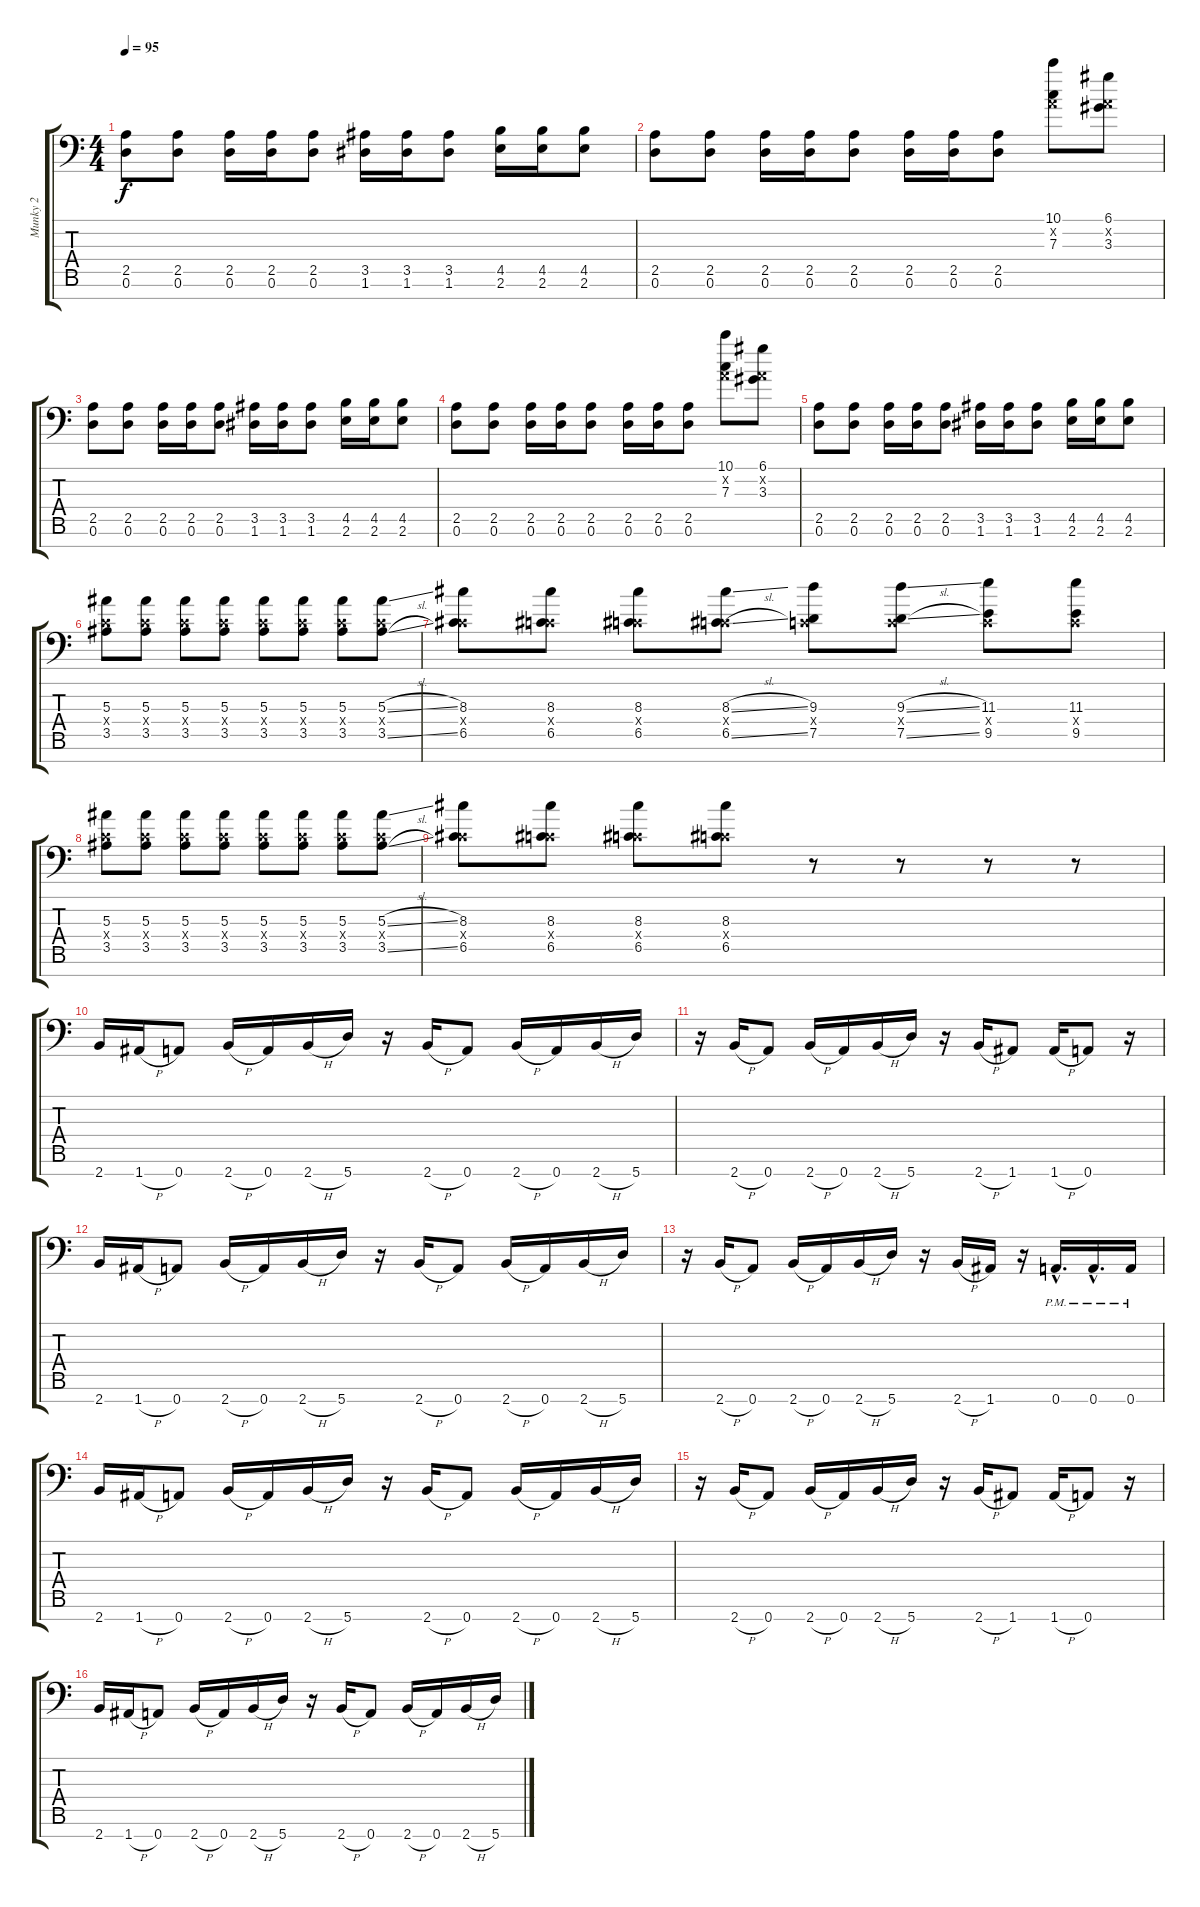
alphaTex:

\track ("Munky 2" "Munky 2") {instrument overdrivenguitar}
\staff {score tabs}
\tuning (D4 A3 F3 C3 G2 D2 A1) {hide}
\ts (4 4)
\tempo 95
\clef f4
\ks c
(2.5 0.6).8{dy f} (2.5 0.6).8 (2.5 0.6).16 (2.5 0.6).16 (2.5 0.6).8 (3.5 1.6).16 (3.5 1.6).16 (3.5 1.6).8 (4.5 2.6).16 (4.5 2.6).16 (4.5 2.6).8 |
(2.5 0.6).8 (2.5 0.6).8 (2.5 0.6).16 (2.5 0.6).16 (2.5 0.6).8 (2.5 0.6).16 (2.5 0.6).16 (2.5 0.6).8 (10.1 0.2{x} 7.3).8 (6.1 0.2{x} 3.3).8 |
(2.5 0.6).8 (2.5 0.6).8 (2.5 0.6).16 (2.5 0.6).16 (2.5 0.6).8 (3.5 1.6).16 (3.5 1.6).16 (3.5 1.6).8 (4.5 2.6).16 (4.5 2.6).16 (4.5 2.6).8 |
(2.5 0.6).8 (2.5 0.6).8 (2.5 0.6).16 (2.5 0.6).16 (2.5 0.6).8 (2.5 0.6).16 (2.5 0.6).16 (2.5 0.6).8 (10.1 0.2{x} 7.3).8 (6.1 0.2{x} 3.3).8 |
(2.5 0.6).8 (2.5 0.6).8 (2.5 0.6).16 (2.5 0.6).16 (2.5 0.6).8 (3.5 1.6).16 (3.5 1.6).16 (3.5 1.6).8 (4.5 2.6).16 (4.5 2.6).16 (4.5 2.6).8 |
(5.3 0.4{x} 3.5).8 (5.3 0.4{x} 3.5).8 (5.3 0.4{x} 3.5).8 (5.3 0.4{x} 3.5).8 (5.3 0.4{x} 3.5).8 (5.3 0.4{x} 3.5).8 (5.3 0.4{x} 3.5).8 (5.3{sl} 0.4{x} 3.5{sl}).8 |
(8.3 0.4{x} 6.5).8 (8.3 0.4{x} 6.5).8 (8.3 0.4{x} 6.5).8 (8.3{sl} 0.4{x} 6.5{sl}).8 (9.3 0.4{x} 7.5).8 (9.3{sl} 0.4{x} 7.5{sl}).8 (11.3 0.4{x} 9.5).8 (11.3 0.4{x} 9.5).8 |
(5.3 0.4{x} 3.5).8 (5.3 0.4{x} 3.5).8 (5.3 0.4{x} 3.5).8 (5.3 0.4{x} 3.5).8 (5.3 0.4{x} 3.5).8 (5.3 0.4{x} 3.5).8 (5.3 0.4{x} 3.5).8 (5.3{sl} 0.4{x} 3.5{sl}).8 |
(8.3 0.4{x} 6.5).8 (8.3 0.4{x} 6.5).8 (8.3 0.4{x} 6.5).8 (8.3 0.4{x} 6.5).8 r.8 r.8 r.8 r.8 |
2.7.16 1.7{h}.16 0.7.8 2.7{h}.16 0.7.16 2.7{h}.16 5.7.16 r.16 2.7{h}.16 0.7.8 2.7{h}.16 0.7.16 2.7{h}.16 5.7.16 |
r.16 2.7{h}.16 0.7.8 2.7{h}.16 0.7.16 2.7{h}.16 5.7.16 r.16 2.7{h}.16 1.7.8 1.7{h}.16 0.7.8 r.16 |
2.7.16 1.7{h}.16 0.7.8 2.7{h}.16 0.7.16 2.7{h}.16 5.7.16 r.16 2.7{h}.16 0.7.8 2.7{h}.16 0.7.16 2.7{h}.16 5.7.16 |
r.16 2.7{h}.16 0.7.8 2.7{h}.16 0.7.16 2.7{h}.16 5.7.16 r.16 2.7{h}.16 1.7.16 r.16 0.7{hac pm}.16{d} 0.7{hac pm}.16{d} 0.7{pm}.16 |
2.7.16 1.7{h}.16 0.7.8 2.7{h}.16 0.7.16 2.7{h}.16 5.7.16 r.16 2.7{h}.16 0.7.8 2.7{h}.16 0.7.16 2.7{h}.16 5.7.16 |
r.16 2.7{h}.16 0.7.8 2.7{h}.16 0.7.16 2.7{h}.16 5.7.16 r.16 2.7{h}.16 1.7.8 1.7{h}.16 0.7.8 r.16 |
2.7.16 1.7{h}.16 0.7.8 2.7{h}.16 0.7.16 2.7{h}.16 5.7.16 r.16 2.7{h}.16 0.7.8 2.7{h}.16 0.7.16 2.7{h}.16 5.7.16
